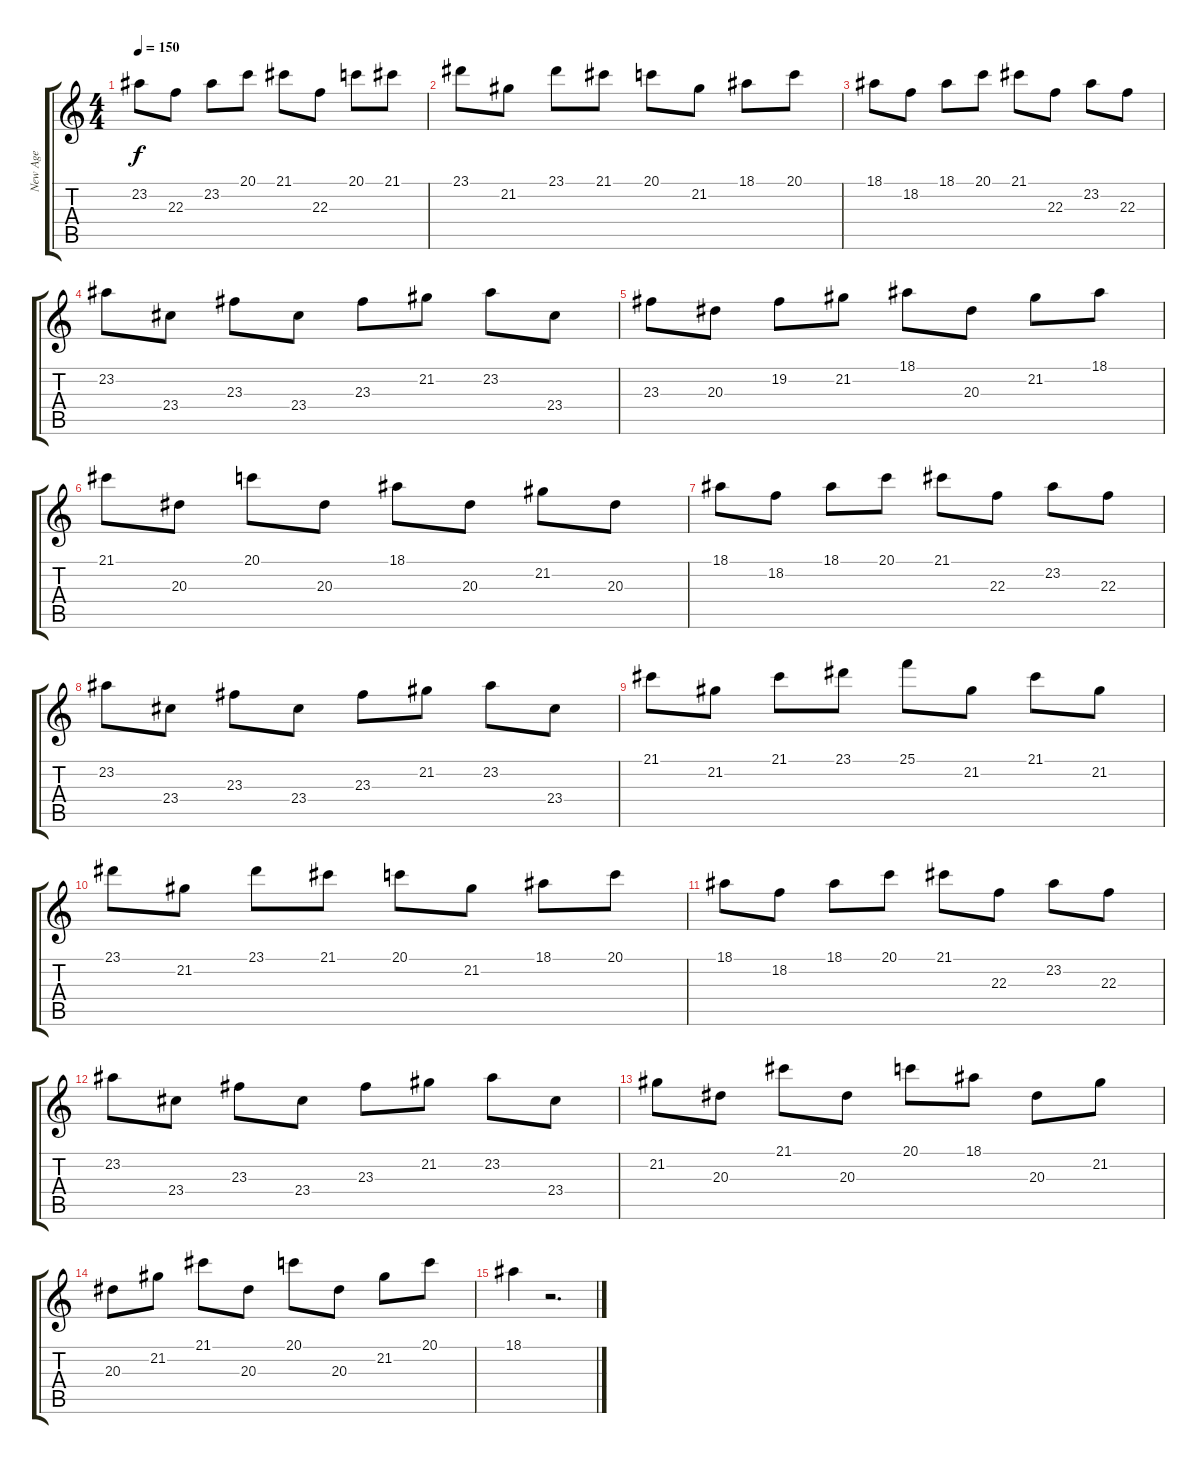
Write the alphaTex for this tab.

\track ("New Age" "New Age") {instrument pad1newage}
\staff {score tabs}
\tuning (E4 B3 G3 D3 A2 E2) {hide}
\ts (4 4)
\tempo 150
\clef g2
\ks c
23.2.8{dy f} 22.3.8 23.2.8 20.1.8 21.1.8 22.3.8 20.1.8 21.1.8 |
23.1.8 21.2.8 23.1.8 21.1.8 20.1.8 21.2.8 18.1.8 20.1.8 |
18.1.8 18.2.8 18.1.8 20.1.8 21.1.8 22.3.8 23.2.8 22.3.8 |
23.2.8 23.4.8 23.3.8 23.4.8 23.3.8 21.2.8 23.2.8 23.4.8 |
23.3.8 20.3.8 19.2.8 21.2.8 18.1.8 20.3.8 21.2.8 18.1.8 |
21.1.8 20.3.8 20.1.8 20.3.8 18.1.8 20.3.8 21.2.8 20.3.8 |
18.1.8 18.2.8 18.1.8 20.1.8 21.1.8 22.3.8 23.2.8 22.3.8 |
23.2.8 23.4.8 23.3.8 23.4.8 23.3.8 21.2.8 23.2.8 23.4.8 |
21.1.8 21.2.8 21.1.8 23.1.8 25.1.8 21.2.8 21.1.8 21.2.8 |
23.1.8 21.2.8 23.1.8 21.1.8 20.1.8 21.2.8 18.1.8 20.1.8 |
18.1.8 18.2.8 18.1.8 20.1.8 21.1.8 22.3.8 23.2.8 22.3.8 |
23.2.8 23.4.8 23.3.8 23.4.8 23.3.8 21.2.8 23.2.8 23.4.8 |
21.2.8 20.3.8 21.1.8 20.3.8 20.1.8 18.1.8 20.3.8 21.2.8 |
20.3.8 21.2.8 21.1.8 20.3.8 20.1.8 20.3.8 21.2.8 20.1.8 |
18.1.4 r.2{d}
